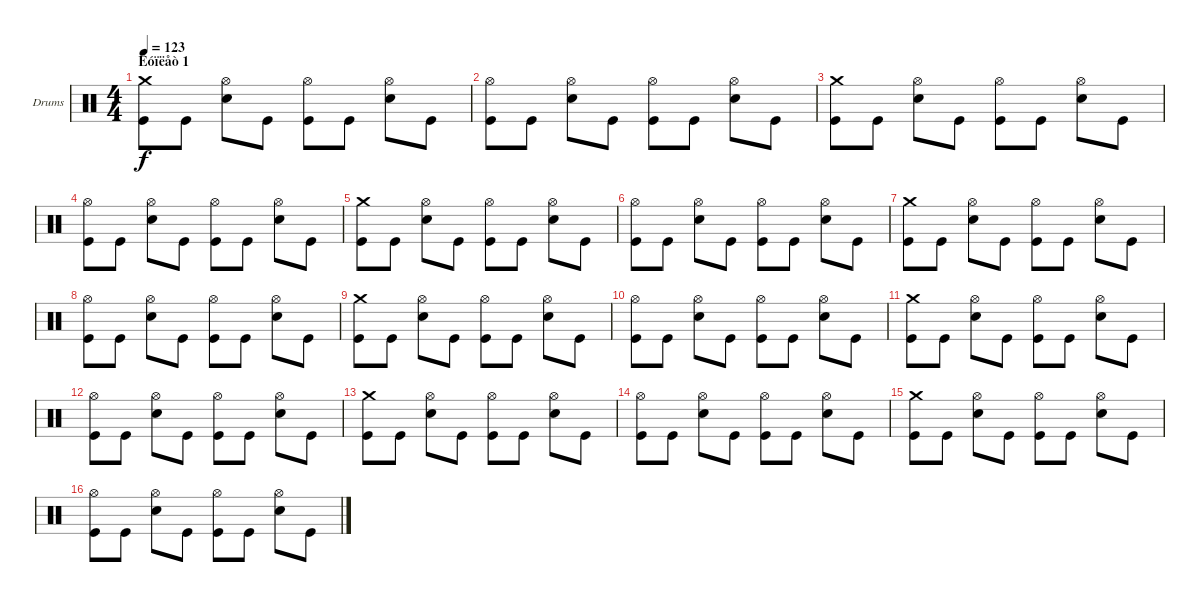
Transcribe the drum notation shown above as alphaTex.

\bracketExtendMode groupsimilarinstruments
\firstSystemTrackNameOrientation horizontal
\otherSystemsTrackNameOrientation horizontal
\track ("Drumkit" "Drums") {instrument percussion}
\staff {score}
\articulation defaults
\ts (4 4)
\section ("" "Êóïëåò 1")
\tempo 123
\clef neutral
\ks c
("Crash medium (hit)" "Kick (hit)").8{dy f} "Kick (hit)".8 ("Hi-Hat (open)" "Snare (hit) 2").8 "Kick (hit)".8 ("Hi-Hat (open)" "Kick (hit)").8 "Kick (hit)".8 ("Hi-Hat (open)" "Snare (hit) 2").8 "Kick (hit)".8 |
("Hi-Hat (open)" "Kick (hit)").8 "Kick (hit)".8 ("Hi-Hat (open)" "Snare (hit) 2").8 "Kick (hit)".8 ("Hi-Hat (open)" "Kick (hit)").8 "Kick (hit)".8 ("Hi-Hat (open)" "Snare (hit) 2").8 "Kick (hit)".8 |
("Crash medium (hit)" "Kick (hit)").8 "Kick (hit)".8 ("Hi-Hat (open)" "Snare (hit) 2").8 "Kick (hit)".8 ("Hi-Hat (open)" "Kick (hit)").8 "Kick (hit)".8 ("Hi-Hat (open)" "Snare (hit) 2").8 "Kick (hit)".8 |
("Hi-Hat (open)" "Kick (hit)").8 "Kick (hit)".8 ("Hi-Hat (open)" "Snare (hit) 2").8 "Kick (hit)".8 ("Hi-Hat (open)" "Kick (hit)").8 "Kick (hit)".8 ("Hi-Hat (open)" "Snare (hit) 2").8 "Kick (hit)".8 |
("Crash medium (hit)" "Kick (hit)").8 "Kick (hit)".8 ("Hi-Hat (open)" "Snare (hit) 2").8 "Kick (hit)".8 ("Hi-Hat (open)" "Kick (hit)").8 "Kick (hit)".8 ("Hi-Hat (open)" "Snare (hit) 2").8 "Kick (hit)".8 |
("Hi-Hat (open)" "Kick (hit)").8 "Kick (hit)".8 ("Hi-Hat (open)" "Snare (hit) 2").8 "Kick (hit)".8 ("Hi-Hat (open)" "Kick (hit)").8 "Kick (hit)".8 ("Hi-Hat (open)" "Snare (hit) 2").8 "Kick (hit)".8 |
("Crash medium (hit)" "Kick (hit)").8 "Kick (hit)".8 ("Hi-Hat (open)" "Snare (hit) 2").8 "Kick (hit)".8 ("Hi-Hat (open)" "Kick (hit)").8 "Kick (hit)".8 ("Hi-Hat (open)" "Snare (hit) 2").8 "Kick (hit)".8 |
("Hi-Hat (open)" "Kick (hit)").8 "Kick (hit)".8 ("Hi-Hat (open)" "Snare (hit) 2").8 "Kick (hit)".8 ("Hi-Hat (open)" "Kick (hit)").8 "Kick (hit)".8 ("Hi-Hat (open)" "Snare (hit) 2").8 "Kick (hit)".8 |
("Crash medium (hit)" "Kick (hit)").8 "Kick (hit)".8 ("Hi-Hat (open)" "Snare (hit) 2").8 "Kick (hit)".8 ("Hi-Hat (open)" "Kick (hit)").8 "Kick (hit)".8 ("Hi-Hat (open)" "Snare (hit) 2").8 "Kick (hit)".8 |
("Hi-Hat (open)" "Kick (hit)").8 "Kick (hit)".8 ("Hi-Hat (open)" "Snare (hit) 2").8 "Kick (hit)".8 ("Hi-Hat (open)" "Kick (hit)").8 "Kick (hit)".8 ("Hi-Hat (open)" "Snare (hit) 2").8 "Kick (hit)".8 |
("Crash medium (hit)" "Kick (hit)").8 "Kick (hit)".8 ("Hi-Hat (open)" "Snare (hit) 2").8 "Kick (hit)".8 ("Hi-Hat (open)" "Kick (hit)").8 "Kick (hit)".8 ("Hi-Hat (open)" "Snare (hit) 2").8 "Kick (hit)".8 |
("Hi-Hat (open)" "Kick (hit)").8 "Kick (hit)".8 ("Hi-Hat (open)" "Snare (hit) 2").8 "Kick (hit)".8 ("Hi-Hat (open)" "Kick (hit)").8 "Kick (hit)".8 ("Hi-Hat (open)" "Snare (hit) 2").8 "Kick (hit)".8 |
("Crash medium (hit)" "Kick (hit)").8 "Kick (hit)".8 ("Hi-Hat (open)" "Snare (hit) 2").8 "Kick (hit)".8 ("Hi-Hat (open)" "Kick (hit)").8 "Kick (hit)".8 ("Hi-Hat (open)" "Snare (hit) 2").8 "Kick (hit)".8 |
("Hi-Hat (open)" "Kick (hit)").8 "Kick (hit)".8 ("Hi-Hat (open)" "Snare (hit) 2").8 "Kick (hit)".8 ("Hi-Hat (open)" "Kick (hit)").8 "Kick (hit)".8 ("Hi-Hat (open)" "Snare (hit) 2").8 "Kick (hit)".8 |
("Crash medium (hit)" "Kick (hit)").8 "Kick (hit)".8 ("Hi-Hat (open)" "Snare (hit) 2").8 "Kick (hit)".8 ("Hi-Hat (open)" "Kick (hit)").8 "Kick (hit)".8 ("Hi-Hat (open)" "Snare (hit) 2").8 "Kick (hit)".8 |
("Hi-Hat (open)" "Kick (hit)").8 "Kick (hit)".8 ("Hi-Hat (open)" "Snare (hit) 2").8 "Kick (hit)".8 ("Hi-Hat (open)" "Kick (hit)").8 "Kick (hit)".8 ("Hi-Hat (open)" "Snare (hit) 2").8 "Kick (hit)".8
